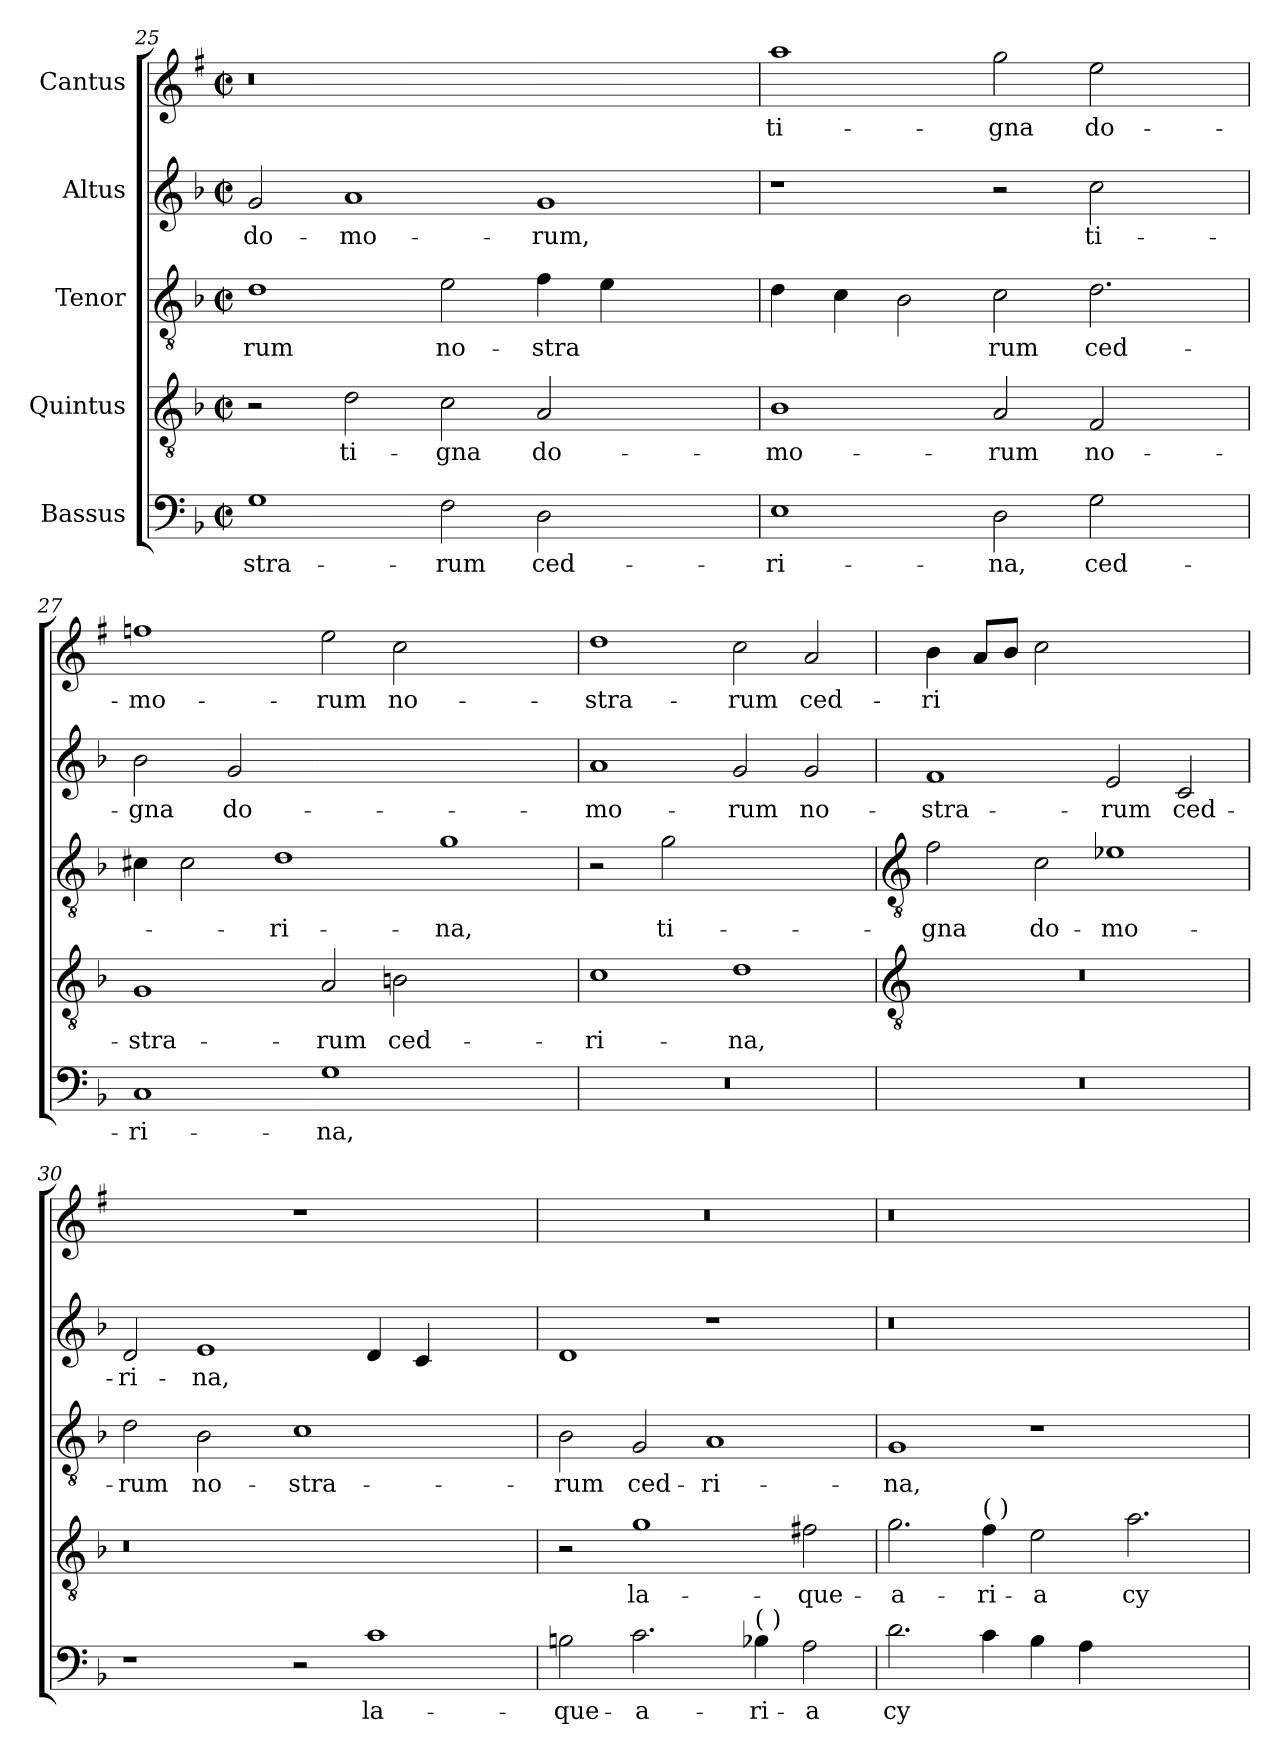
**kern	**text	**kern	**text	**kern	**text	**kern	**text	**kern	**text
*part5	*part5	*part4	*part4	*part3	*part3	*part2	*part2	*part1	*part1
*staff5	*staff5	*staff4	*staff4	*staff3	*staff3	*staff2	*staff2	*staff1	*staff1
*I"Bassus	*	*I"Quintus	*	*I"Tenor	*	*I"Altus	*	*I"Cantus	*
*clefF4	*	*clefGv2	*	*clefGv2	*	*clefG2	*	*clefG2	*
*	*	*	*	*	*	*	*	*ITrd1c2	*
*k[b-]	*	*k[b-]	*	*k[b-]	*	*k[b-]	*	*k[b-]	*
*F:	*	*F:	*	*F:	*	*F:	*	*F:	*
*M4/2	*	*M4/2	*	*M4/2	*	*M4/2	*	*M4/2	*
*met(c|)	*	*met(c|)	*	*met(c|)	*	*met(c|)	*	*met(c|)	*
=25	=25	=25	=25	=25	=25	=25	=25	=25	=25
!	!LO:LY:b	!	!	!	!LO:LY:b	!	!LO:LY:b	!	!
1G	-stra-	2r	.	1d	-rum	2g	do-	0r	.
!	!	!	!LO:LY:b	!	!	!	!LO:LY:b	!	!
.	.	2d	ti-	.	.	1a	-mo-	.	.
!	!LO:LY:b	!	!LO:LY:b	!	!LO:LY:b	!	!	!	!
2F	-rum	2c	-gna	2e	no-	.	.	.	.
!	!LO:LY:b	!	!LO:LY:b	!	!LO:LY:b	!	!LO:LY:b	!	!
2D	ced-	2A	do-	4f	-stra	1g	-rum,	.	.
.	.	.	.	4e	.	.	.	.	.
2ryy	.	2ryy	.	2ryy	.	.	.	2ryy	.
=26	=26	=26	=26	=26	=26	=26	=26	=26	=26
!	!LO:LY:b	!	!LO:LY:b	!	!	!	!	!	!LO:LY:b
1E	-ri-	1B-	-mo-	4d	.	1r	.	1gg	ti-
.	.	.	.	4c	.	.	.	.	.
.	.	.	.	2B-	.	.	.	.	.
!	!LO:LY:b	!	!LO:LY:b	!	!LO:LY:b	!	!	!	!LO:LY:b
2D	-na,	2A	-rum	2c	rum	2r	.	2ff	-gna
!	!LO:LY:b	!	!LO:LY:b	!	!LO:LY:b	!	!LO:LY:b	!	!LO:LY:b
2G	ced-	2F	no-	2.d	ced-	2cc	ti-	2dd	do-
4ryy	.	4ryy	.	.	.	4ryy	.	4ryy	.
=27	=27	=27	=27	=27	=27	=27	=27	=27	=27
!	!LO:LY:b	!	!LO:LY:b	!	!	!	!LO:LY:b	!	!LO:LY:b
1C	-ri-	1G	-stra-	4c#	.	2b-	-gna	1ee-X	-mo-
.	.	.	.	2c#	.	.	.	.	.
!	!	!	!	!	!	!	!LO:LY:b	!	!
.	.	.	.	.	.	2g	do-	.	.
!	!	!	!	!	!LO:LY:b	!	!	!	!
.	.	.	.	1d	-ri-	.	.	.	.
!	!LO:LY:b	!	!LO:LY:b	!	!	!	!	!	!LO:LY:b
1G	-na,	2A	-rum	.	.	1..ryy	.	2dd	-rum
!	!	!	!LO:LY:b	!	!	!	!	!	!LO:LY:b
.	.	2Bn	ced-	.	.	.	.	2b-	no-
!	!	!	!	!	!LO:LY:b	!	!	!	!
.	.	.	.	1g	-na,	.	.	.	.
2.ryy	.	2.ryy	.	.	.	.	.	2.ryy	.
!!LO:LB:g=z
=28	=28	=28	=28	=28	=28	=28	=28	=28	=28
!	!	!	!LO:LY:b	!	!	!	!LO:LY:b	!	!LO:LY:b
0r	.	1c	-ri-	2r	.	1a	-mo-	1cc	-stra-
!	!	!	!	!	!LO:LY:b	!	!	!	!
.	.	.	.	2g	ti-	.	.	.	.
!	!	!	!LO:LY:b	!	!	!	!LO:LY:b	!	!LO:LY:b
.	.	1d	-na,	1ryy	.	2g	-rum	2b-	-rum
!	!	!	!	!	!	!	!LO:LY:b	!	!LO:LY:b
.	.	.	.	.	.	2g	no-	2g	ced-
!!LO:LB:g=z
=29	=29	=29	=29	=29	=29	=29	=29	=29	=29
*	*	*clefGv2	*	*clefGv2	*	*	*	*	*
!	!	!	!	!	!LO:LY:b	!	!LO:LY:b	!	!LO:LY:b
0r	.	0r	.	2f	-gna	1f	-stra-	4a	-ri
.	.	.	.	.	.	.	.	8gL	.
.	.	.	.	.	.	.	.	8aJ	.
!	!	!	!	!	!LO:LY:b	!	!	!	!
.	.	.	.	2c	do-	.	.	2b-	.
!	!	!	!	!	!LO:LY:b	!	!LO:LY:b	!	!LO:LY:b
.	.	.	.	1e-X	-mo-	2e	-rum	[1gyy	na,
!	!	!	!	!	!	!	!LO:LY:b	!	!
.	.	.	.	.	.	2c	ced-	.	.
=30	=30	=30	=30	=30	=30	=30	=30	=30	=30
!	!	!	!	!	!LO:LY:b	!	!LO:LY:b	!	!
1r	.	0r	.	2d	-rum	2d	-ri-	2.gyy_	.
!	!	!	!	!	!LO:LY:b	!	!LO:LY:b	!	!
.	.	.	.	2B-	no-	1e	-na,	.	.
.	.	.	.	.	.	.	.	4gyy]	.
!	!	!	!	!	!LO:LY:b	!	!	!	!
2r	.	.	.	1c	-stra-	.	.	1r	.
!	!LO:LY:b	!	!	!	!	!	!	!	!
1c	la-	.	.	.	.	4d	.	.	.
.	.	.	.	.	.	4c	.	.	.
.	.	2ryy	.	2ryy	.	2ryy	.	2ryy	.
=31	=31	=31	=31	=31	=31	=31	=31	=31	=31
!	!LO:LY:b	!	!	!	!LO:LY:b	!	!	!	!
2B	-que-	2r	.	2B-	-rum	1d	.	0r	.
!	!LO:LY:b	!	!LO:LY:b	!	!LO:LY:b	!	!	!	!
2.c	-a-	1g	la-	2G	ced-	.	.	.	.
!	!	!	!	!	!LO:LY:b	!	!	!	!
.	.	.	.	1A	-ri-	1r	.	.	.
!LO:TX:a:t=(  )	!	!	!	!	!	!	!	!	!
!	!LO:LY:b	!	!	!	!	!	!	!	!
4B-	-ri-	.	.	.	.	.	.	.	.
!	!LO:LY:b	!	!LO:LY:b	!	!	!	!	!	!
2A	-a	2f#	-que-	.	.	.	.	.	.
=32	=32	=32	=32	=32	=32	=32	=32	=32	=32
!	!LO:LY:b	!	!LO:LY:b	!	!LO:LY:b	!	!	!	!
2.d	cy	2.g	-a-	1G	-na,	0r	.	0r	.
!	!	!LO:TX:a:t=(  )	!	!	!	!	!	!	!
!	!	!	!LO:LY:b	!	!	!	!	!	!
4c	.	4f	-ri-	.	.	.	.	.	.
!	!	!	!LO:LY:b	!	!	!	!	!	!
4B-	.	2e	-a	1r	.	.	.	.	.
4A	.	.	.	.	.	.	.	.	.
!	!	!	!LO:LY:b	!	!	!	!	!	!
2.ryy	.	2.a	cy	.	.	.	.	.	.
.	.	.	.	4ryy	.	4ryy	.	4ryy	.
=	=	=	=	=	=	=	=	=	=
*-	*-	*-	*-	*-	*-	*-	*-	*-	*-
